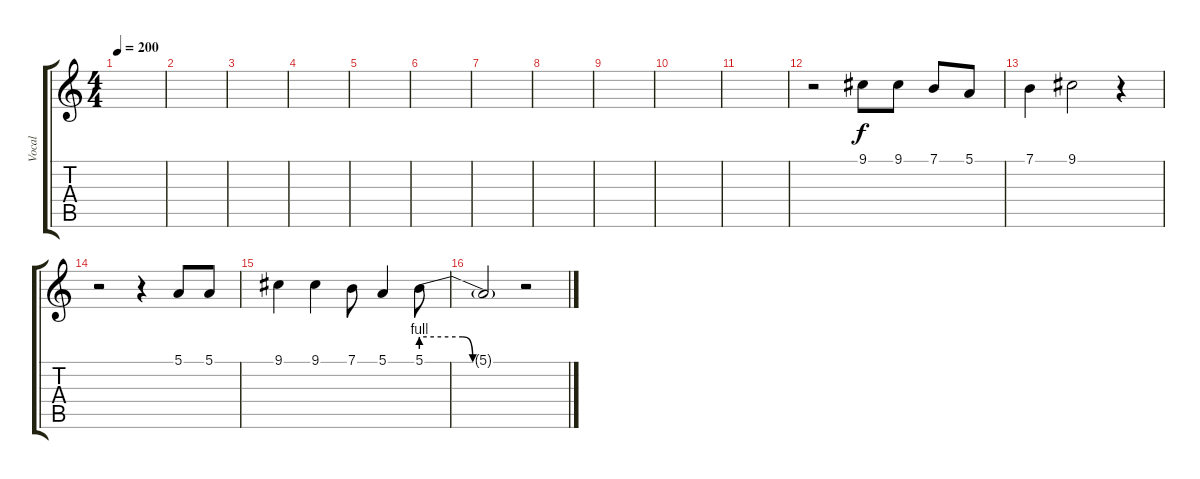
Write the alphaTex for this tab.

\track ("Vocal" "Vocal") {instrument fx5brightness}
\staff {score tabs}
\tuning (E4 B3 G3 D3 A2 E2) {hide}
\ts (4 4)
\tempo 200
\clef g2
\ks c
|
|
|
|
|
|
|
|
|
|
|
r.2 9.1.8 9.1.8 7.1.8 5.1.8 |
7.1.4 9.1.2 r.4 |
r.2 r.4 5.1.8 5.1.8 |
9.1.4 9.1.4 7.1.8 5.1.4 5.1{be (custom 0 4 25 4 31 0 50 0 60 0)}.8 |
5.1{t}.2 r.2
